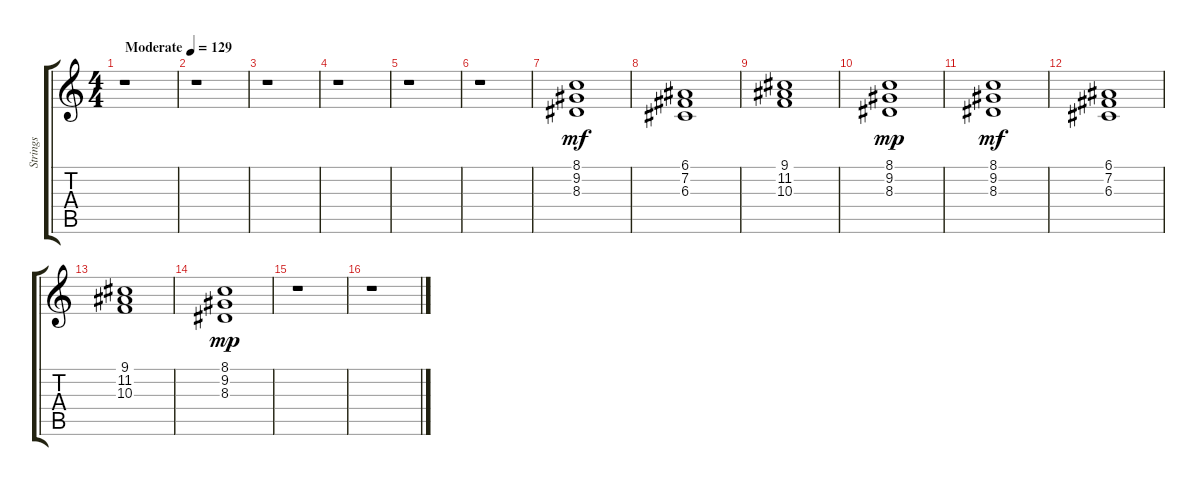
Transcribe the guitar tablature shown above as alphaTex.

\track ("Strings   " "Strings   ") {instrument synthstrings2}
\staff {score tabs}
\tuning (E4 B3 G3 D3 A2 E2) {hide}
\ts (4 4)
\tempo (129 "Moderate")
\clef g2
\ks c
r.1{dy mf instrument synthstrings2} |
r.1 |
r.1 |
r.1 |
r.1 |
r.1 |
(8.1 9.2 8.3).1 |
(6.1 7.2 6.3).1 |
(9.1 11.2 10.3).1 |
(8.1 9.2 8.3).1{dy mp} |
(8.1 9.2 8.3).1{dy mf} |
(6.1 7.2 6.3).1 |
(9.1 11.2 10.3).1 |
(8.1 9.2 8.3).1{dy mp} |
r.1 |
r.1
